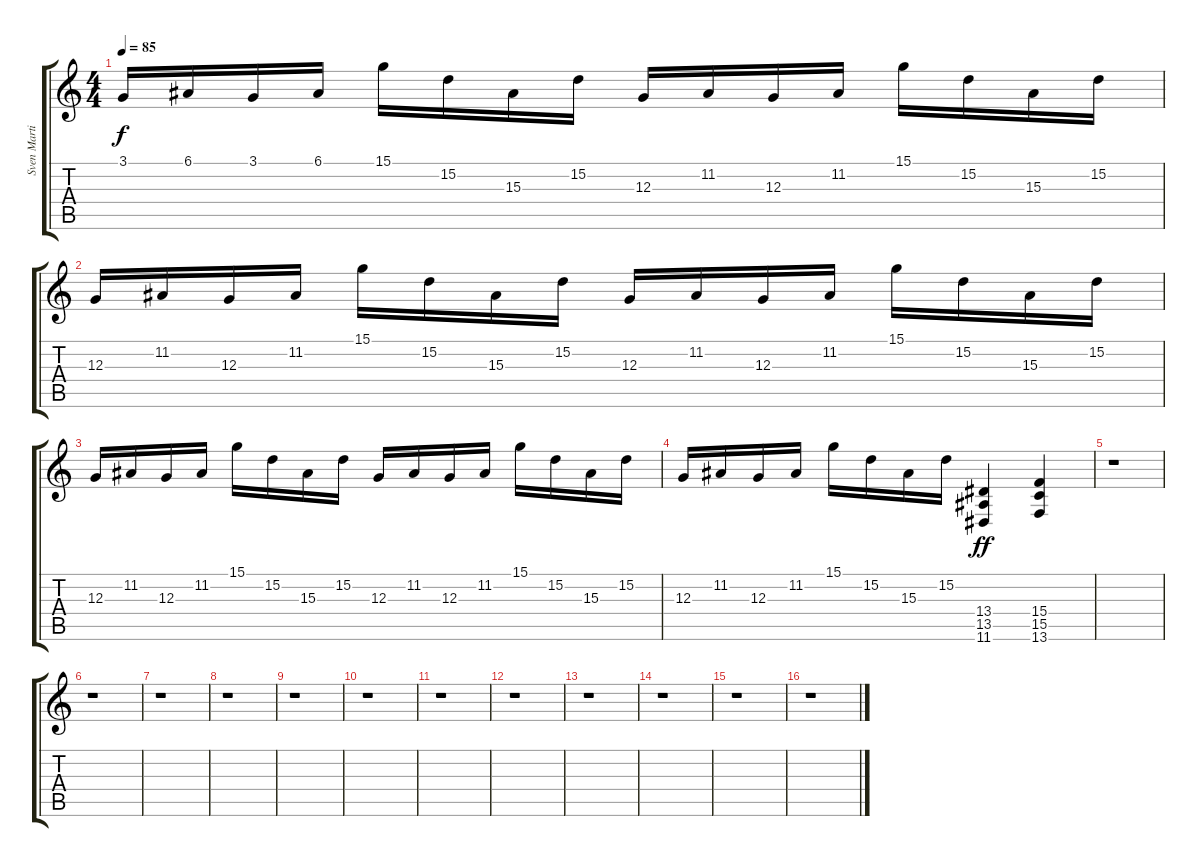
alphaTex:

\track ("Sven Martin" "Sven Marti") {instrument lead2sawtooth}
\staff {score tabs}
\tuning (E4 B3 G3 D3 A2 E2) {hide}
\ts (4 4)
\tempo 85
\clef g2
\ks c
3.1.16{dy f} 6.1.16 3.1.16 6.1.16 15.1.16 15.2.16 15.3.16 15.2.16 12.3.16 11.2.16 12.3.16 11.2.16 15.1.16 15.2.16 15.3.16 15.2.16 |
12.3.16 11.2.16 12.3.16 11.2.16 15.1.16 15.2.16 15.3.16 15.2.16 12.3.16 11.2.16 12.3.16 11.2.16 15.1.16 15.2.16 15.3.16 15.2.16 |
12.3.16 11.2.16 12.3.16 11.2.16 15.1.16 15.2.16 15.3.16 15.2.16 12.3.16 11.2.16 12.3.16 11.2.16 15.1.16 15.2.16 15.3.16 15.2.16 |
12.3.16 11.2.16 12.3.16 11.2.16 15.1.16 15.2.16 15.3.16 15.2.16 (13.4 13.5 11.6).4{dy ff} (15.4 15.5 13.6).4 |
r.1 |
r.1 |
r.1 |
r.1 |
r.1 |
r.1 |
r.1 |
r.1 |
r.1 |
r.1 |
r.1 |
r.1
